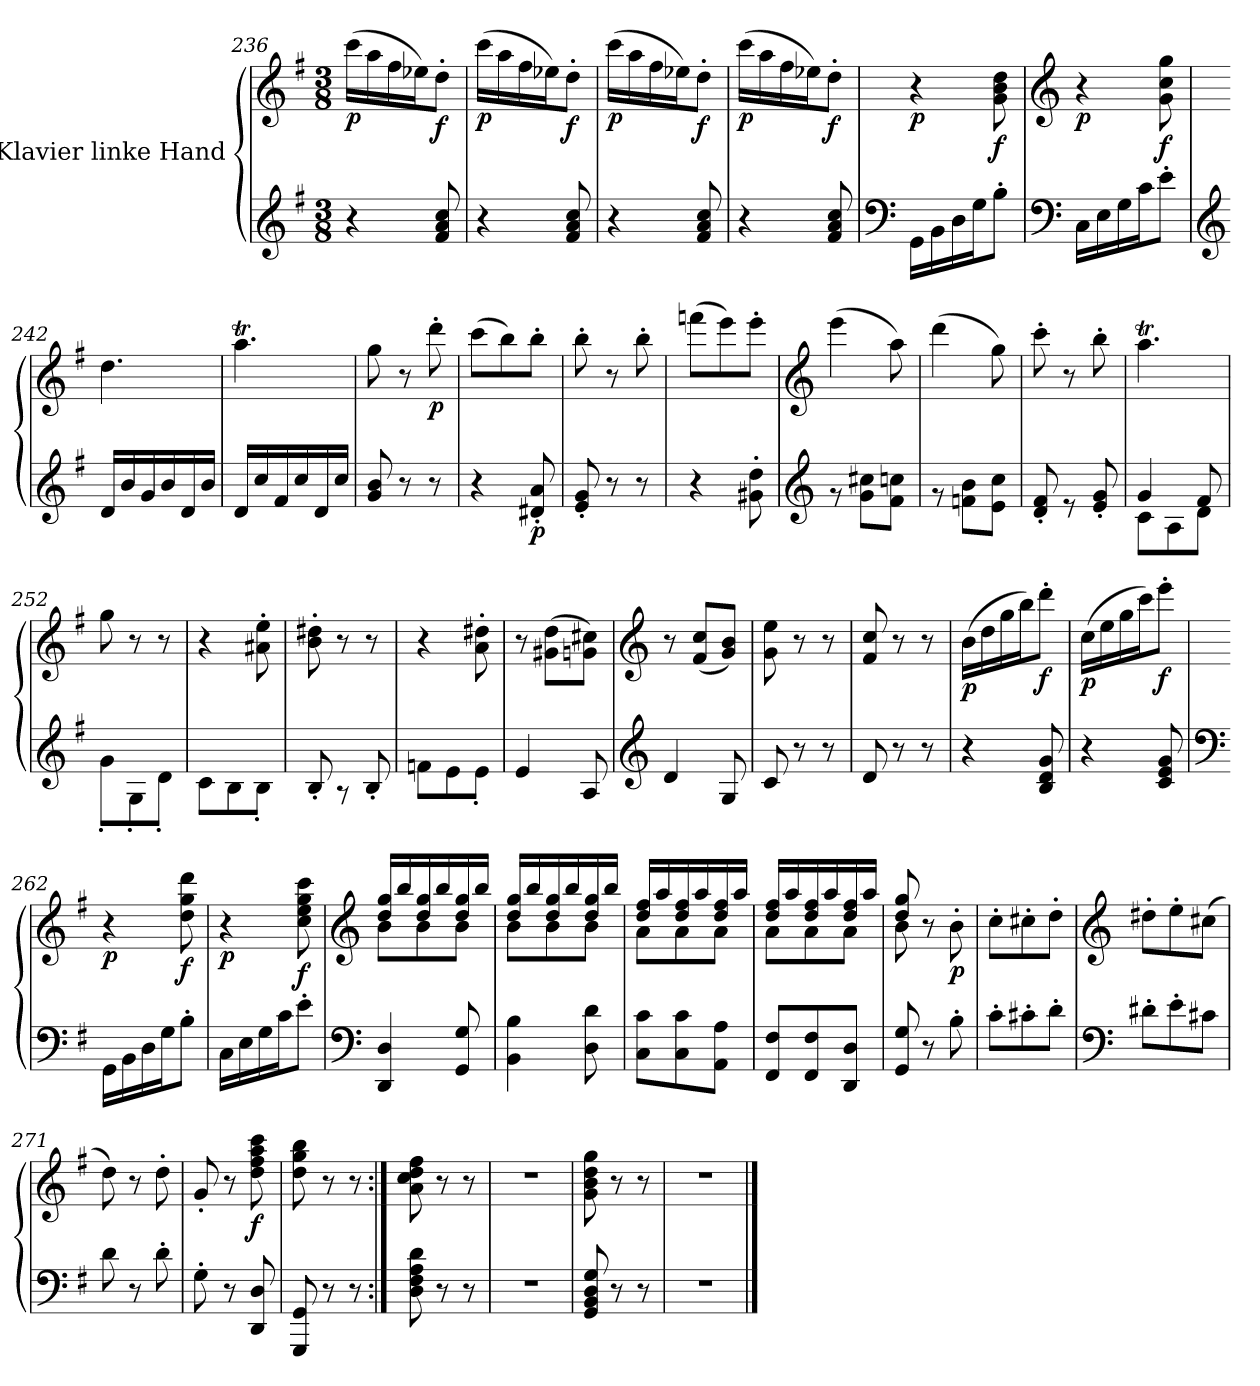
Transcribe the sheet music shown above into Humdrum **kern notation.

**kern	**kern	**dynam
*part1	*part1	*part1
*staff2	*staff1	*staff1/2
*I"Klavier linke Hand	*	*
*clefG2	*clefG2	*
*k[f#]	*k[f#]	*
*M3/8	*M3/8	*
=236	=236	=236
!	!	!LO:DY:b
4r	(16ccc\LL	p
.	16aa\	.
.	16ff#\	.
.	16ee-X\J)	.
!	!	!LO:DY:b
8f#/ 8a/ 8cc/	8dd'\J	f
=237	=237	=237
!	!	!LO:DY:b
4r	(16ccc\LL	p
.	16aa\	.
.	16ff#\	.
.	16ee-X\J)	.
!	!	!LO:DY:b
8f#/ 8a/ 8cc/	8dd'\J	f
=238	=238	=238
!	!	!LO:DY:b
4r	(16ccc\LL	p
.	16aa\	.
.	16ff#\	.
.	16ee-X\J)	.
!	!	!LO:DY:b
8f#/ 8a/ 8cc/	8dd'\J	f
=239	=239	=239
!	!	!LO:DY:b
4r	(16ccc\LL	p
.	16aa\	.
.	16ff#\	.
.	16ee-X\J)	.
!	!	!LO:DY:b
8f#/ 8a/ 8cc/	8dd'\J	f
!!LO:LB:g=z
=240	=240	=240
*clefF4	*	*
!	!	!LO:DY:b
16GG\LL	4r	p
16BB\	.	.
16D\	.	.
16G\J	.	.
!	!	!LO:DY:b
8B'\J	8g\ 8b\ 8dd\	f
!!LO:PB:g=z
=241	=241	=241
*clefF4	*clefG2	*
!	!	!LO:DY:b
16C\LL	4r	p
16E\	.	.
16G\	.	.
16c\J	.	.
!	!	!LO:DY:b
8e'\J	8g\ 8cc\ 8gg\	f
=242	=242	=242
*clefG2	*	*
16d/LL	4.dd\	.
16b/	.	.
16g/	.	.
16b/	.	.
16d/	.	.
16b/JJ	.	.
=243	=243	=243
16d/LL	4.aaT\	.
16cc/	.	.
16f#/	.	.
16cc/	.	.
16d/	.	.
16cc/JJ	.	.
=244	=244	=244
8g/ 8b/	8gg\	.
8r	8r	.
!	!	!LO:DY:b
8r	8ddd'\	p
=245	=245	=245
4r	(8ccc\L	.
.	8bb\)	.
!	!	!LO:DY:b=2
8d#X/' 8a/'	8bb'\J	p
=246	=246	=246
8e/' 8g/'	8bb'\	.
8r	8r	.
8r	8bb'\	.
!!LO:LB:g=z
=247	=247	=247
4r	(8fffn\L	.
.	8eee\)	.
8g#X\' 8dd\'	8eee'\J	.
!!LO:LB:g=z
=248	=248	=248
*clefG2	*clefG2	*
*^	*	*
4.ryy	8r	(4eee\	.
.	8g\ 8cc#X\L	.	.
.	8f#\ 8ccn\J	8aa\)	.
=249	=249	=249	=249
4.ryy	8r	(4ddd\	.
.	8fn\ 8b\L	.	.
.	8e\ 8cc\J	8gg\)	.
=250	=250	=250	=250
4.ryy	8d/' 8f#/'	8ccc'\	.
.	8r	8r	.
.	8e/' 8g/'	8bb'\	.
=251	=251	=251	=251
4g/	8c\L	4.aaT\	.
.	8A\	.	.
8f#/	8d\J	.	.
=252	=252	=252	=252
4.ryy	8g'\L	8gg\	.
.	8G'\	8r	.
.	8d'\J	8r	.
=253	=253	=253	=253
4.ryy	8c\L	4r	.
.	8B\	.	.
.	8B'\J	8a#X\' 8ee\'	.
=254	=254	=254	=254
4.ryy	8B'/	8b\' 8dd#X\'	.
.	8r	8r	.
.	8B'/	8r	.
=255	=255	=255	=255
4.ryy	8fn\L	4r	.
.	8e\	.	.
.	8e'\J	8a\' 8dd#X\'	.
!!LO:LB:g=z
=256	=256	=256	=256
4.ryy	4e/	8r	.
.	.	(8g#X\ 8dd\L	.
.	8A/	8gn\ 8cc#X\J)	.
*v	*v	*	*
!!LO:LB:g=z
=257	=257	=257
*clefG2	*clefG2	*
4d/	8r	.
.	(8f#/ 8cc/L	.
8G/	8g/ 8b/J)	.
=258	=258	=258
8c/	8g\ 8ee\	.
8r	8r	.
8r	8r	.
=259	=259	=259
8d/	8f#/ 8cc/	.
8r	8r	.
8r	8r	.
=260	=260	=260
!	!	!LO:DY:b
4r	(16b\LL	p
.	16dd\	.
.	16gg\	.
.	16bb\J)	.
!	!	!LO:DY:b
8B/ 8d/ 8g/	8ddd'\J	f
=261	=261	=261
!	!	!LO:DY:b
4r	(16cc\LL	p
.	16ee\	.
.	16gg\	.
.	16ccc\J)	.
!	!	!LO:DY:b
8c/ 8e/ 8g/	8eee'\J	f
=262	=262	=262
*clefF4	*	*
!	!	!LO:DY:b
16GG\LL	4r	p
16BB\	.	.
16D\	.	.
16G\J	.	.
!	!	!LO:DY:b
8B'\J	8dd\ 8gg\ 8ddd\	f
!!LO:LB:g=z
=263	=263	=263
!	!	!LO:DY:b
16C\LL	4r	p
16E\	.	.
16G\	.	.
16c\J	.	.
!	!	!LO:DY:b
8e'\J	8cc\ 8ee\ 8gg\ 8ccc\	f
!!LO:PB:g=z
=264	=264	=264
*clefF4	*clefG2	*
*	*^	*
4DD/ 4D/	16dd/ 16gg/LL	8b\L	.
.	16bb/	.	.
.	16dd/ 16gg/	8b\	.
.	16bb/	.	.
8GG/ 8G/	16dd/ 16gg/	8b\J	.
.	16bb/JJ	.	.
=265	=265	=265	=265
4BB\ 4B\	16dd/ 16gg/LL	8b\L	.
.	16bb/	.	.
.	16dd/ 16gg/	8b\	.
.	16bb/	.	.
8D\ 8d\	16dd/ 16gg/	8b\J	.
.	16bb/JJ	.	.
=266	=266	=266	=266
8C\ 8c\L	16dd/ 16ff#/LL	8a\L	.
.	16aa/	.	.
8C\ 8c\	16dd/ 16ff#/	8a\	.
.	16aa/	.	.
8AA\ 8A\J	16dd/ 16ff#/	8a\J	.
.	16aa/JJ	.	.
=267	=267	=267	=267
8FF#/ 8F#/L	16dd/ 16ff#/LL	8a\L	.
.	16aa/	.	.
8FF#/ 8F#/	16dd/ 16ff#/	8a\	.
.	16aa/	.	.
8DD/ 8D/J	16dd/ 16ff#/	8a\J	.
.	16aa/JJ	.	.
=268	=268	=268	=268
8GG/ 8G/	8dd/ 8gg/	8b\	.
8r	8r	4ryy	.
!	!	!	!LO:DY:b
8B'\	8b'\	.	p
*	*v	*v	*
!!LO:LB:g=z
=269	=269	=269
8c'\L	8cc'\L	.
8c#X'\	8cc#X'\	.
8d'\J	8dd'\J	.
!!LO:LB:g=z
=270	=270	=270
*clefF4	*clefG2	*
8d#X'\L	8dd#X'\L	.
8e'\	8ee'\	.
8c#X\J	(8cc#X\J	.
=271	=271	=271
8d\	8dd\)	.
8r	8r	.
8d'\	8dd'\	.
=272	=272	=272
8G'\	8g'/	.
8r	8r	.
!	!	!LO:DY:b
8DD/ 8D/	8dd\ 8ff#\ 8aa\ 8ccc\	f
=273	=273	=273
8GGG/ 8GG/	8dd\ 8gg\ 8bb\	.
8r	8r	.
8r	8r	.
=274:|!	=274:|!	=274:|!
8D\ 8F#\ 8A\ 8d\	8a\ 8cc\ 8dd\ 8ff#\	.
8r	8r	.
8r	8r	.
=275	=275	=275
4.r	4.r	.
=276	=276	=276
8GG/ 8BB/ 8D/ 8G/	8g\ 8b\ 8dd\ 8gg\	.
8r	8r	.
8r	8r	.
=277	=277	=277
4.r	4.r	.
==	==	==
*-	*-	*-
